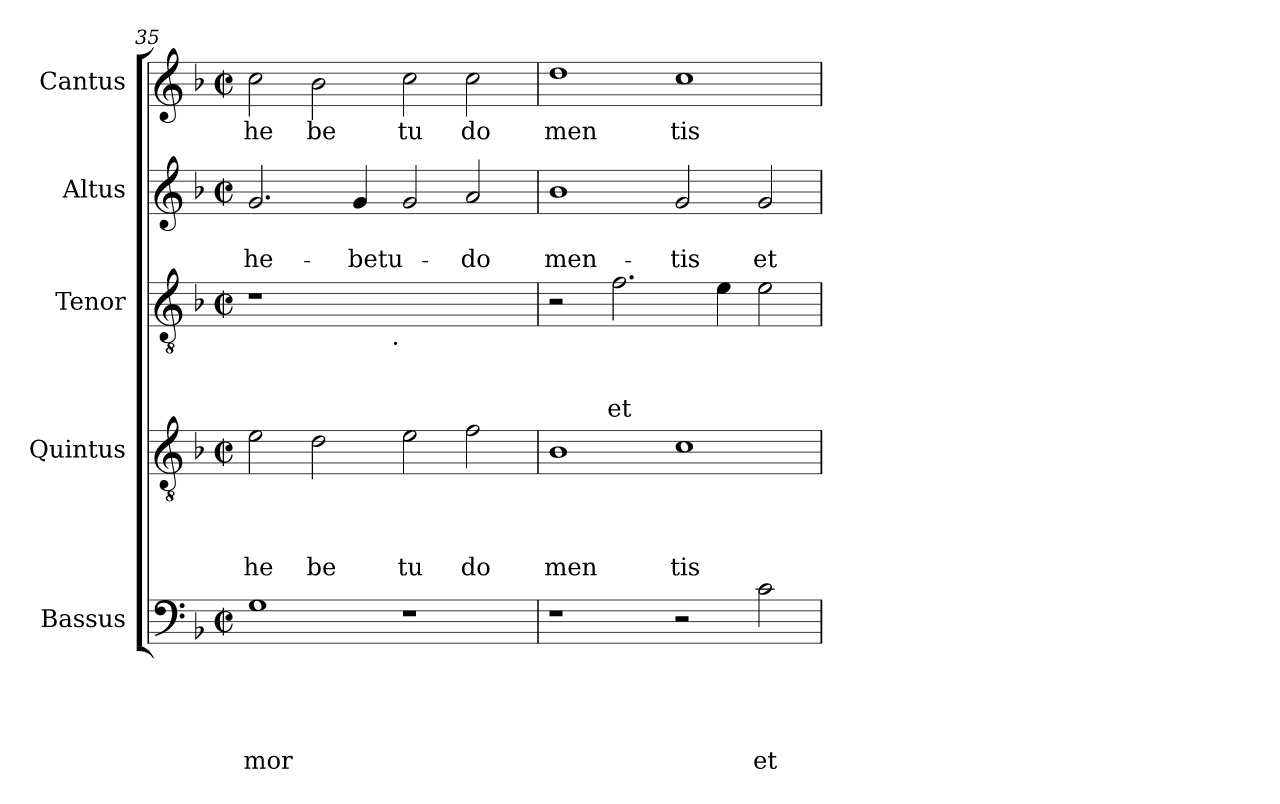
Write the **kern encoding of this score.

**kern	**text	**text	**text	**text	**text	**kern	**text	**text	**text	**text	**kern	**text	**text	**text	**kern	**text	**text	**kern	**text
*part5	*part5	*part5	*part5	*part5	*part5	*part4	*part4	*part4	*part4	*part4	*part3	*part3	*part3	*part3	*part2	*part2	*part2	*part1	*part1
*staff5	*staff5	*staff5	*staff5	*staff5	*staff5	*staff4	*staff4	*staff4	*staff4	*staff4	*staff3	*staff3	*staff3	*staff3	*staff2	*staff2	*staff2	*staff1	*staff1
*I"Bassus	*	*	*	*	*	*I"Quintus	*	*	*	*	*I"Tenor	*	*	*	*I"Altus	*	*	*I"Cantus	*
*clefF4	*	*	*	*	*	*clefGv2	*	*	*	*	*clefGv2	*	*	*	*clefG2	*	*	*clefG2	*
*k[b-]	*	*	*	*	*	*k[b-]	*	*	*	*	*k[b-]	*	*	*	*k[b-]	*	*	*k[b-]	*
*F:	*	*	*	*	*	*F:	*	*	*	*	*F:	*	*	*	*F:	*	*	*F:	*
*M2/2	*	*	*	*	*	*M2/2	*	*	*	*	*M2/2	*	*	*	*M2/2	*	*	*M2/2	*
*met(c|)	*	*	*	*	*	*met(c|)	*	*	*	*	*met(c|)	*	*	*	*met(c|)	*	*	*met(c|)	*
=35	=35	=35	=35	=35	=35	=35	=35	=35	=35	=35	=35	=35	=35	=35	=35	=35	=35	=35	=35
!	!	!	!	!	!LO:LY:b	!	!	!	!	!LO:LY:b	!	!	!	!	!	!	!LO:LY:b	!	!LO:LY:b
*	*	*	*	*	*	*	*	*	*	*	*^	*	*	*	*	*	*	*	*
1G	.	.	.	.	mor	2e\	.	.	.	he	1r	2ryy	.	.	.	2.g/	.	he-	2cc\	he
!	!	!	!	!	!	!	!	!	!	!LO:LY:b	!	!	!	!	!	!	!	!	!	!LO:LY:b
.	.	.	.	.	.	2d\	.	.	.	be	.	4...ryy	.	.	.	.	.	.	2b-\	be
!	!	!	!	!	!	!	!	!	!	!	!	!	!	!	!	!	!	!LO:LY:b	!	!
.	.	.	.	.	.	.	.	.	.	.	.	.	.	.	.	4g/	.	-betu-	.	.
!	!	!	!	!	!	!	!	!	!	!	!	!LO:TX:b:t=.	!	!	!	!	!	!	!	!
.	.	.	.	.	.	.	.	.	.	.	.	1ryy	.	.	.	.	.	.	.	.
!	!	!	!	!	!	!	!	!	!	!LO:LY:b	!	!	!	!	!	!	!	!	!	!LO:LY:b
1r	.	.	.	.	.	2e\	.	.	.	tu	1ryy	.	.	.	.	2g/	.	.	2cc\	tu
!	!	!	!	!	!	!	!	!	!	!LO:LY:b	!	!	!	!	!	!	!	!LO:LY:b	!	!LO:LY:b
.	.	.	.	.	.	2f\	.	.	.	do	.	.	.	.	.	2a/	.	-do	2cc\	do
.	.	.	.	.	.	.	.	.	.	.	.	32ryy	.	.	.	.	.	.	.	.
=36	=36	=36	=36	=36	=36	=36	=36	=36	=36	=36	=36	=36	=36	=36	=36	=36	=36	=36	=36	=36
!	!	!	!	!	!	!	!	!	!	!LO:LY:b	!	!	!	!	!	!	!	!LO:LY:b	!	!LO:LY:b
*	*	*	*	*	*	*	*	*	*	*	*v	*v	*	*	*	*	*	*	*	*
1r	.	.	.	.	.	1B-	.	.	.	men	2r	.	.	.	1b-	.	men-	1dd	men
!	!	!	!	!	!	!	!	!	!	!	!	!	!	!LO:LY:b	!	!	!	!	!
.	.	.	.	.	.	.	.	.	.	.	2.f\	.	.	et	.	.	.	.	.
!	!	!	!	!	!	!	!	!	!	!LO:LY:b	!	!	!	!	!	!	!LO:LY:b	!	!LO:LY:b
2r	.	.	.	.	.	1c	.	.	.	tis	.	.	.	.	2g/	.	-tis	1cc	tis
.	.	.	.	.	.	.	.	.	.	.	4e\	.	.	.	.	.	.	.	.
!	!	!	!	!	!LO:LY:b	!	!	!	!	!	!	!	!	!	!	!	!LO:LY:b	!	!
2c\	.	.	.	.	et	.	.	.	.	.	2e\	.	.	.	2g/	.	et	.	.
=	=	=	=	=	=	=	=	=	=	=	=	=	=	=	=	=	=	=	=
*-	*-	*-	*-	*-	*-	*-	*-	*-	*-	*-	*-	*-	*-	*-	*-	*-	*-	*-	*-
